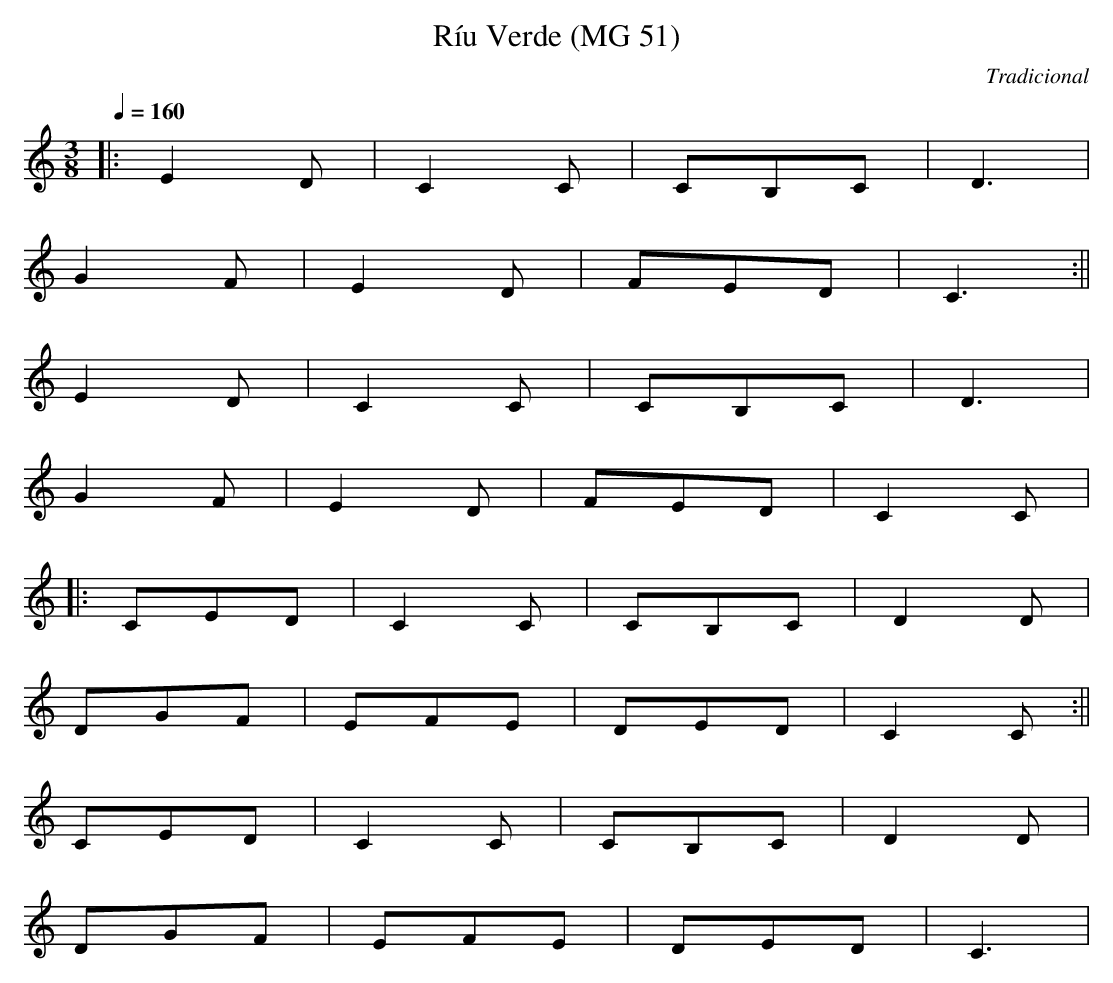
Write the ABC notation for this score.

X:1
T:Ríu Verde (MG 51)
C:Tradicional
E:Complementario
M:3/8
L:1/8
Q:1/4=160
K:C
|:E2D|C2C|CB,C|D3|
G2F|E2D|FED|C3:||
E2D|C2C|CB,C|D3|
G2F|E2D|FED|C2C|
|:CED|C2C|CB,C|D2D|
DGF|EFE|DED|C2C:||
CED|C2C|CB,C|D2D|
DGF|EFE|DED|C3|
